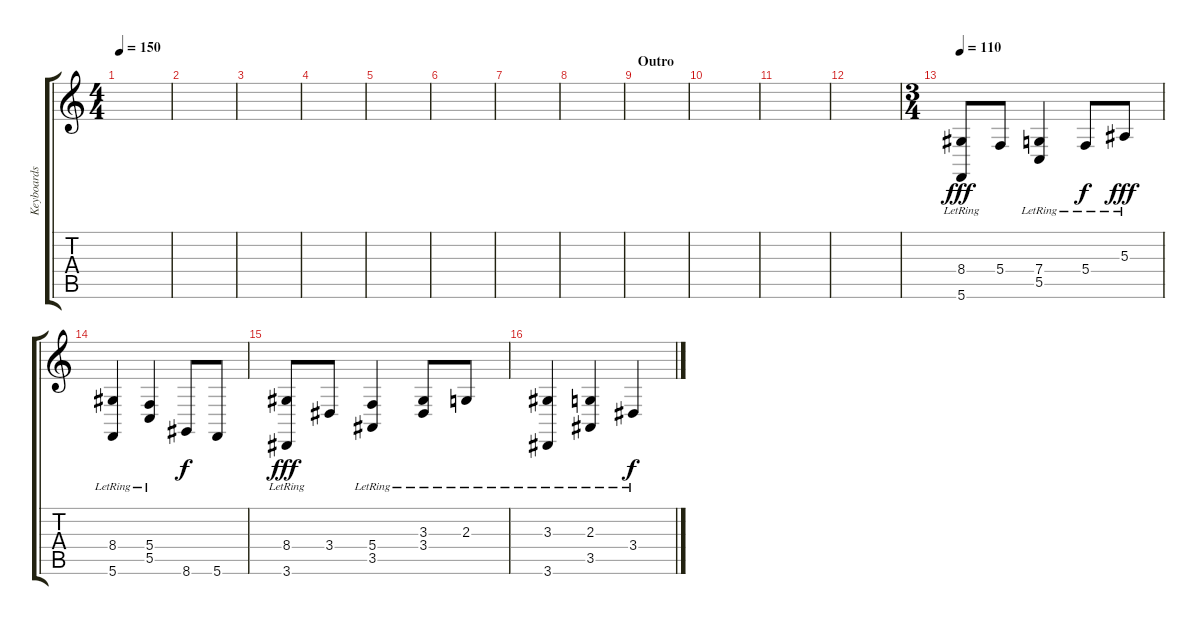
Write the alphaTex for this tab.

\track ("Keyboards" "Keyboards") {instrument tremolostrings}
\staff {score tabs}
\tuning (D4 A3 F3 C3 G2 C2) {hide}
\ts (4 4)
\tempo 150
\clef g2
\ks c
|
|
|
|
|
|
|
|
\section ("" "Outro")
|
|
|
|
\ts (3 4)
\tempo 110
(8.4 5.6{lr}).8{dy fff} 5.4.8 (7.4{lr} 5.5{lr}).4 5.4{lr}.8{dy f} 5.3{lr}.8{dy fff} |
(8.4 5.6{lr}).4 (5.4{lr} 5.5{lr}).4 8.6.8{dy f} 5.6.8 |
(8.4 3.6{lr}).8{dy fff} 3.4.8 (5.4{lr} 3.5{lr}).4 (3.3 3.4{lr}).8 2.3{lr}.8 |
(3.3{lr} 3.6{lr}).4 (2.3 3.5{lr}).4 3.4{lr}.4{dy f}
